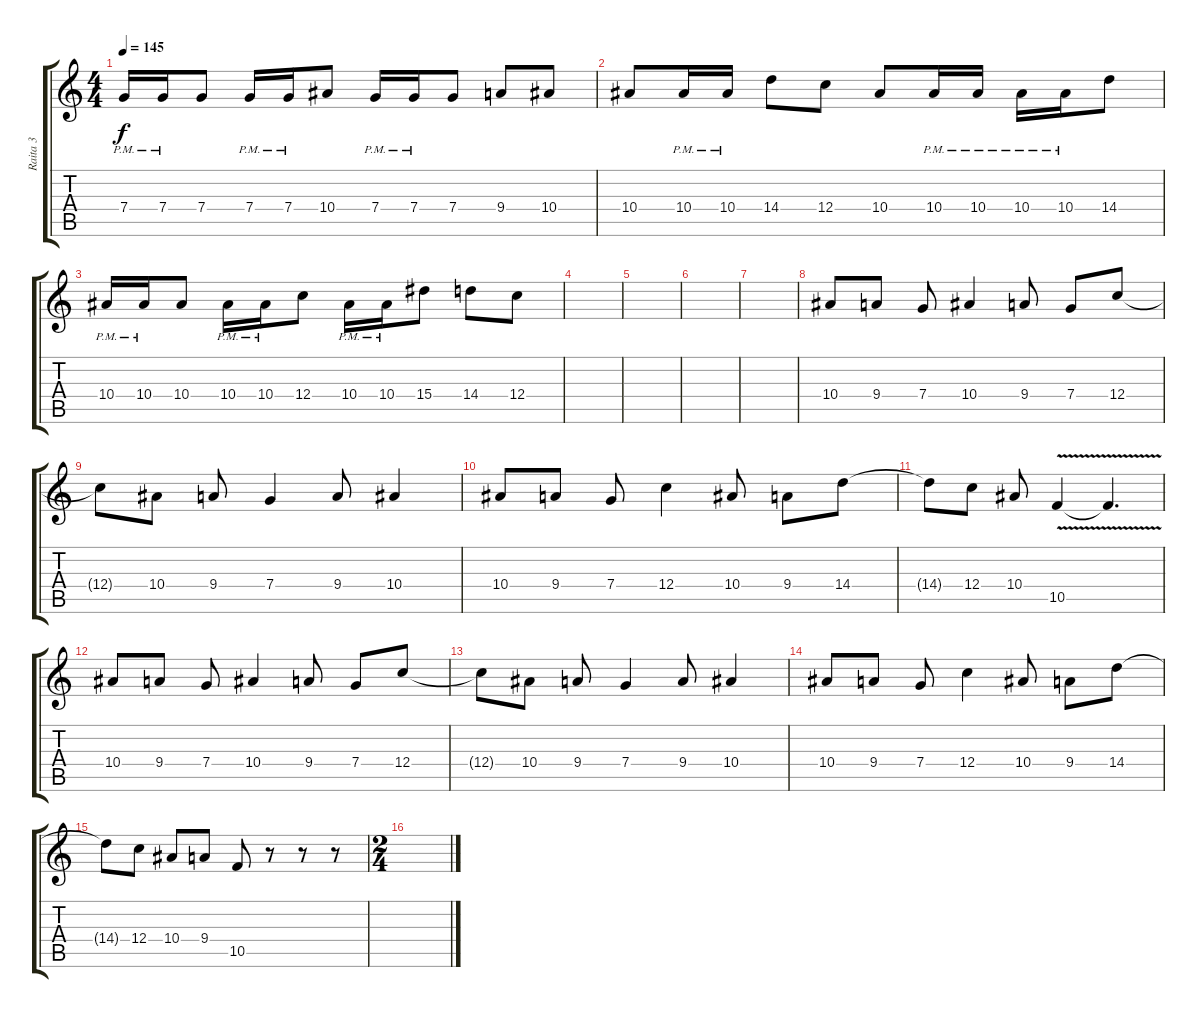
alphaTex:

\track ("Raita 3" "Raita 3") {instrument distortionguitar}
\staff {score tabs}
\tuning (D4 A3 F3 C3 G2 C2) {hide}
\ts (4 4)
\tempo 145
\clef g2
\ks c
7.4{pm}.16{dy f} 7.4{pm}.16 7.4.8 7.4{pm}.16 7.4{pm}.16 10.4.8 7.4{pm}.16 7.4{pm}.16 7.4.8 9.4.8 10.4.8 |
10.4.8 10.4{pm}.16 10.4{pm}.16 14.4.8 12.4.8 10.4.8 10.4{pm}.16 10.4{pm}.16 10.4{pm}.16 10.4{pm}.16 14.4.8 |
10.4{pm}.16 10.4{pm}.16 10.4.8 10.4{pm}.16 10.4{pm}.16 12.4.8 10.4{pm}.16 10.4{pm}.16 15.4.8 14.4.8 12.4.8 |
|
|
|
|
10.4.8 9.4.8 7.4.8 10.4.4 9.4.8 7.4.8 12.4.8 |
12.4{t}.8 10.4.8 9.4.8 7.4.4 9.4.8 10.4.4 |
10.4.8 9.4.8 7.4.8 12.4.4 10.4.8 9.4.8 14.4.8 |
14.4{t}.8 12.4.8 10.4.8 10.5{v}.4 10.5{t}.4{d} |
10.4.8 9.4.8 7.4.8 10.4.4 9.4.8 7.4.8 12.4.8 |
12.4{t}.8 10.4.8 9.4.8 7.4.4 9.4.8 10.4.4 |
10.4.8 9.4.8 7.4.8 12.4.4 10.4.8 9.4.8 14.4.8 |
14.4{t}.8 12.4.8 10.4.8 9.4.8 10.5.8 r.8 r.8 r.8 |
\ts (2 4)
